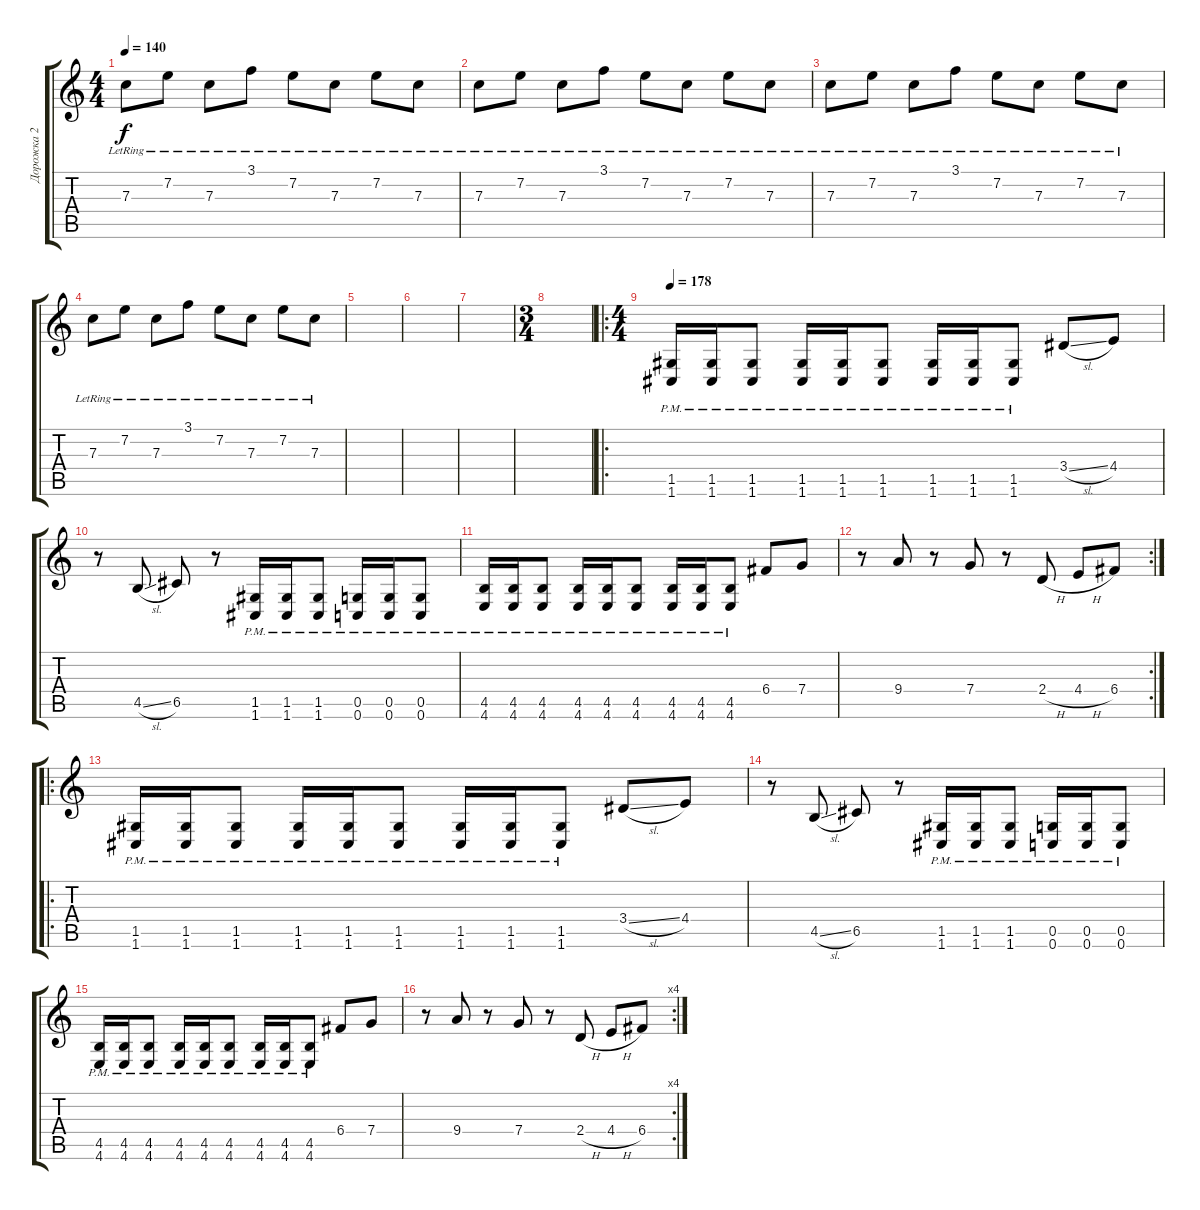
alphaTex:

\track ("Дорожка 2" "Дорожка 2") {instrument distortionguitar}
\staff {score tabs}
\tuning (D4 A3 F3 C3 G2 C2) {hide}
\ts (4 4)
\tempo 140
\clef g2
\ks c
7.3{lr}.8{dy f instrument acousticguitarsteel} 7.2{lr}.8 7.3{lr}.8 3.1{lr}.8 7.2{lr}.8 7.3{lr}.8 7.2{lr}.8 7.3{lr}.8 |
7.3{lr}.8{instrument acousticguitarsteel} 7.2{lr}.8 7.3{lr}.8 3.1{lr}.8 7.2{lr}.8 7.3{lr}.8 7.2{lr}.8 7.3{lr}.8 |
7.3{lr}.8{instrument acousticguitarsteel} 7.2{lr}.8 7.3{lr}.8 3.1{lr}.8 7.2{lr}.8 7.3{lr}.8 7.2{lr}.8 7.3{lr}.8 |
7.3{lr}.8{instrument acousticguitarsteel} 7.2{lr}.8 7.3{lr}.8 3.1{lr}.8 7.2{lr}.8 7.3{lr}.8 7.2{lr}.8 7.3{lr}.8 |
|
|
|
\ts (3 4)
|
\ro
\ts (4 4)
\tempo 178
(1.5{pm} 1.6{pm}).16{volume 10 instrument distortionguitar} (1.5{pm} 1.6{pm}).16 (1.5{pm} 1.6{pm}).8 (1.5{pm} 1.6{pm}).16 (1.5{pm} 1.6{pm}).16 (1.5{pm} 1.6{pm}).8 (1.5{pm} 1.6{pm}).16 (1.5{pm} 1.6{pm}).16 (1.5{pm} 1.6{pm}).8 3.4{sl}.8 4.4.8 |
r.8 4.5{sl}.8 6.5.8 r.8 (1.5{pm} 1.6{pm}).16 (1.5{pm} 1.6{pm}).16 (1.5{pm} 1.6{pm}).8 (0.5{pm} 0.6{pm}).16 (0.5{pm} 0.6{pm}).16 (0.5{pm} 0.6{pm}).8 |
(4.5{pm} 4.6{pm}).16 (4.5{pm} 4.6{pm}).16 (4.5{pm} 4.6{pm}).8 (4.5{pm} 4.6{pm}).16 (4.5{pm} 4.6{pm}).16 (4.5{pm} 4.6{pm}).8 (4.5{pm} 4.6{pm}).16 (4.5{pm} 4.6{pm}).16 (4.5{pm} 4.6{pm}).8 6.4.8 7.4.8 |
\rc 2
r.8 9.4.8 r.8 7.4.8 r.8 2.4{h}.8 4.4{h}.8 6.4.8 |
\ro
(1.5{pm} 1.6{pm}).16{volume 16} (1.5{pm} 1.6{pm}).16 (1.5{pm} 1.6{pm}).8 (1.5{pm} 1.6{pm}).16 (1.5{pm} 1.6{pm}).16 (1.5{pm} 1.6{pm}).8 (1.5{pm} 1.6{pm}).16 (1.5{pm} 1.6{pm}).16 (1.5{pm} 1.6{pm}).8 3.4{sl}.8 4.4.8 |
r.8 4.5{sl}.8 6.5.8 r.8 (1.5{pm} 1.6{pm}).16 (1.5{pm} 1.6{pm}).16 (1.5{pm} 1.6{pm}).8 (0.5{pm} 0.6{pm}).16 (0.5{pm} 0.6{pm}).16 (0.5{pm} 0.6{pm}).8 |
(4.5{pm} 4.6{pm}).16 (4.5{pm} 4.6{pm}).16 (4.5{pm} 4.6{pm}).8 (4.5{pm} 4.6{pm}).16 (4.5{pm} 4.6{pm}).16 (4.5{pm} 4.6{pm}).8 (4.5{pm} 4.6{pm}).16 (4.5{pm} 4.6{pm}).16 (4.5{pm} 4.6{pm}).8 6.4.8 7.4.8 |
\rc 4
r.8 9.4.8 r.8 7.4.8 r.8 2.4{h}.8 4.4{h}.8 6.4.8
